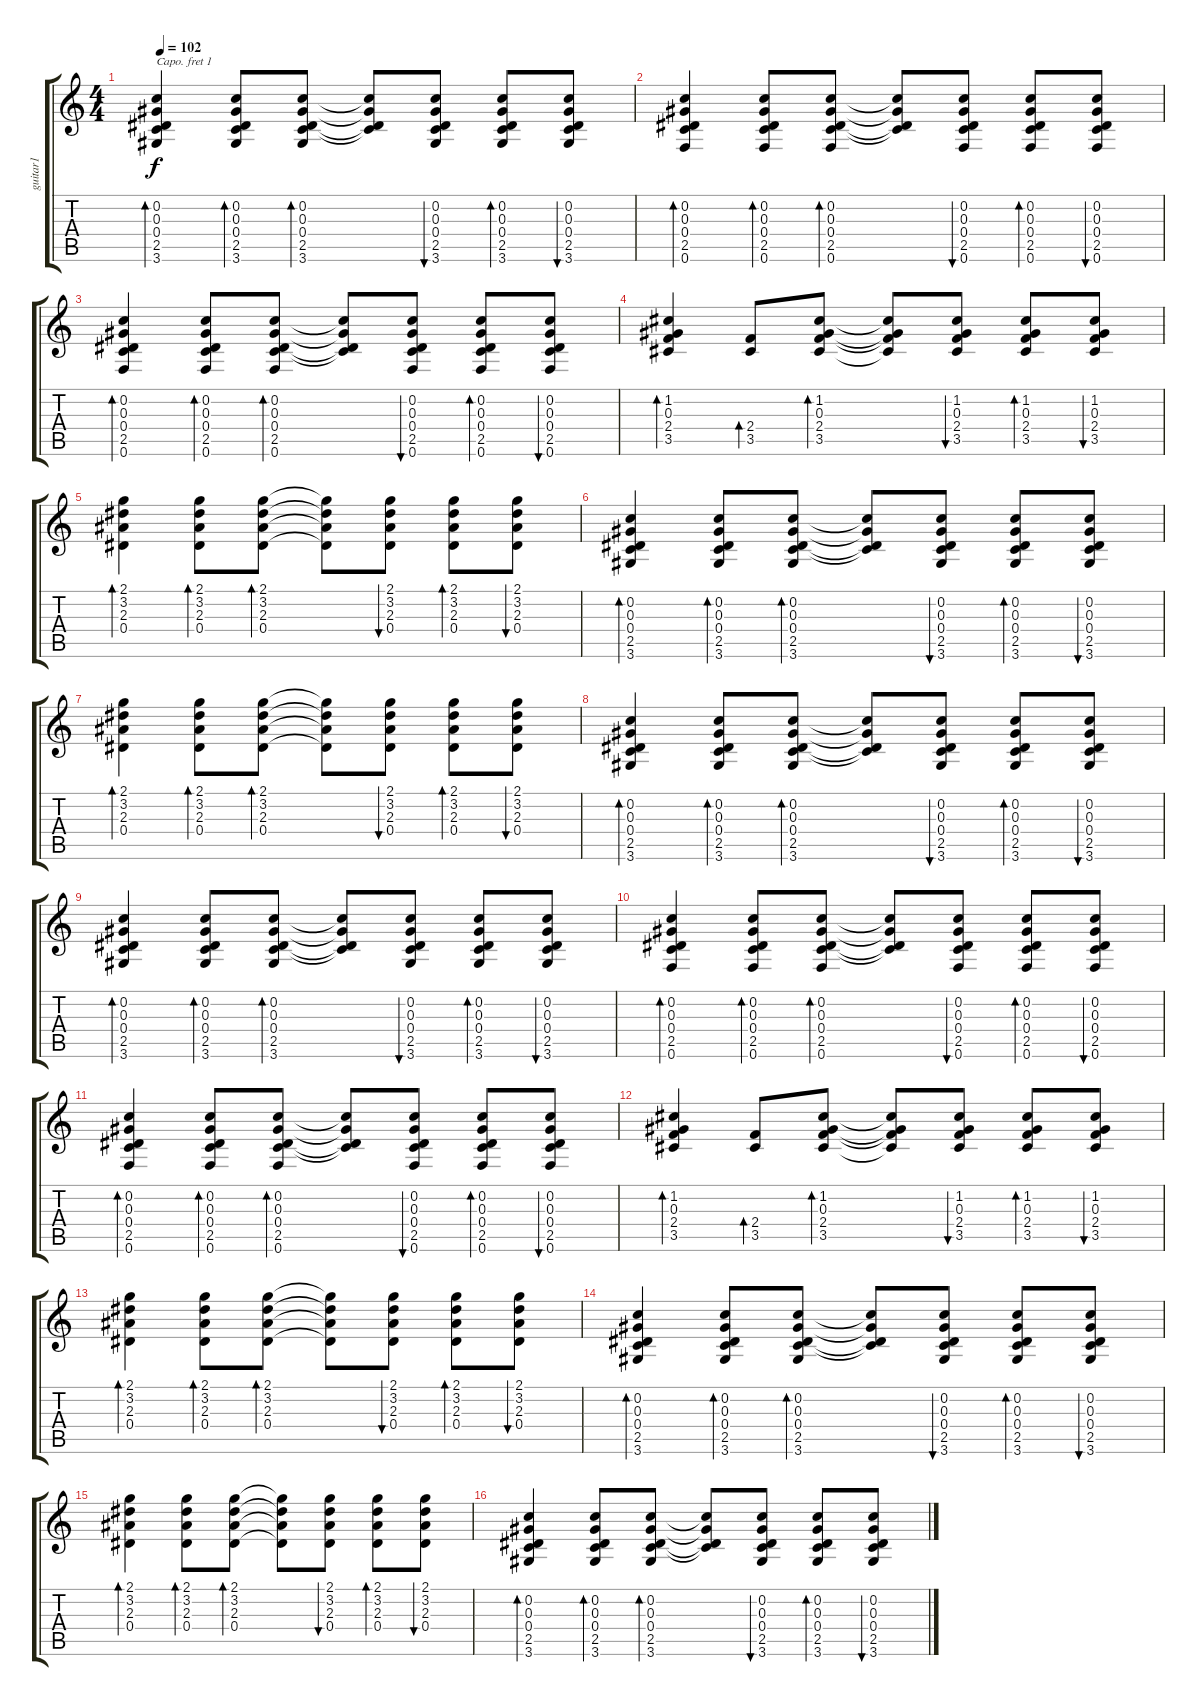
\track ("guitar1" "guitar1") {instrument acousticguitarsteel}
\staff {score tabs}
\capo 1
\tuning (E4 B3 G3 D3 A2 E2) {hide}
\ts (4 4)
\tempo 102
\clef g2
\ks c
(0.2 0.3 0.4 2.5 3.6).4{bd 120 dy f} (0.2 0.3 0.4 2.5 3.6).8{bd 120} (0.2 0.3 0.4 2.5 3.6).8{bd 120} (0.2{t} 0.3{t} 0.4{t} 2.5{t}).8 (0.2 0.3 0.4 2.5 3.6).8{bu 120} (0.2 0.3 0.4 2.5 3.6).8{bd 120} (0.2 0.3 0.4 2.5 3.6).8{bu 120} |
(0.2 0.3 0.4 2.5 0.6).4{bd 120} (0.2 0.3 0.4 2.5 0.6).8{bd 120} (0.2 0.3 0.4 2.5 0.6).8{bd 120} (0.2{t} 0.3{t} 0.4{t} 2.5{t}).8 (0.2 0.3 0.4 2.5 0.6).8{bu 120} (0.2 0.3 0.4 2.5 0.6).8{bd 120} (0.2 0.3 0.4 2.5 0.6).8{bu 120} |
(0.2 0.3 0.4 2.5 0.6).4{bd 120} (0.2 0.3 0.4 2.5 0.6).8{bd 120} (0.2 0.3 0.4 2.5 0.6).8{bd 120} (0.2{t} 0.3{t} 0.4{t} 2.5{t}).8 (0.2 0.3 0.4 2.5 0.6).8{bu 120} (0.2 0.3 0.4 2.5 0.6).8{bd 120} (0.2 0.3 0.4 2.5 0.6).8{bu 120} |
(1.2 0.3 2.4 3.5).4{bd 120} (2.4 3.5).8{bd 120} (1.2 0.3 2.4 3.5).8{bd 120} (1.2{t} 0.3{t} 2.4{t} 3.5{t}).8 (1.2 0.3 2.4 3.5).8{bu 120} (1.2 0.3 2.4 3.5).8{bd 120} (1.2 0.3 2.4 3.5).8{bu 120} |
(2.1 3.2 2.3 0.4).4{bd 120} (2.1 3.2 2.3 0.4).8{bd 120} (2.1 3.2 2.3 0.4).8{bd 120} (2.1{t} 3.2{t} 2.3{t} 0.4{t}).8 (2.1 3.2 2.3 0.4).8{bu 120} (2.1 3.2 2.3 0.4).8{bd 120} (2.1 3.2 2.3 0.4).8{bu 120} |
(0.2 0.3 0.4 2.5 3.6).4{bd 120} (0.2 0.3 0.4 2.5 3.6).8{bd 120} (0.2 0.3 0.4 2.5 3.6).8{bd 120} (0.2{t} 0.3{t} 0.4{t} 2.5{t}).8 (0.2 0.3 0.4 2.5 3.6).8{bu 120} (0.2 0.3 0.4 2.5 3.6).8{bd 120} (0.2 0.3 0.4 2.5 3.6).8{bu 120} |
(2.1 3.2 2.3 0.4).4{bd 120} (2.1 3.2 2.3 0.4).8{bd 120} (2.1 3.2 2.3 0.4).8{bd 120} (2.1{t} 3.2{t} 2.3{t} 0.4{t}).8 (2.1 3.2 2.3 0.4).8{bu 120} (2.1 3.2 2.3 0.4).8{bd 120} (2.1 3.2 2.3 0.4).8{bu 120} |
(0.2 0.3 0.4 2.5 3.6).4{bd 120} (0.2 0.3 0.4 2.5 3.6).8{bd 120} (0.2 0.3 0.4 2.5 3.6).8{bd 120} (0.2{t} 0.3{t} 0.4{t} 2.5{t}).8 (0.2 0.3 0.4 2.5 3.6).8{bu 120} (0.2 0.3 0.4 2.5 3.6).8{bd 120} (0.2 0.3 0.4 2.5 3.6).8{bu 120} |
(0.2 0.3 0.4 2.5 3.6).4{bd 120} (0.2 0.3 0.4 2.5 3.6).8{bd 120} (0.2 0.3 0.4 2.5 3.6).8{bd 120} (0.2{t} 0.3{t} 0.4{t} 2.5{t}).8 (0.2 0.3 0.4 2.5 3.6).8{bu 120} (0.2 0.3 0.4 2.5 3.6).8{bd 120} (0.2 0.3 0.4 2.5 3.6).8{bu 120} |
(0.2 0.3 0.4 2.5 0.6).4{bd 120} (0.2 0.3 0.4 2.5 0.6).8{bd 120} (0.2 0.3 0.4 2.5 0.6).8{bd 120} (0.2{t} 0.3{t} 0.4{t} 2.5{t}).8 (0.2 0.3 0.4 2.5 0.6).8{bu 120} (0.2 0.3 0.4 2.5 0.6).8{bd 120} (0.2 0.3 0.4 2.5 0.6).8{bu 120} |
(0.2 0.3 0.4 2.5 0.6).4{bd 120} (0.2 0.3 0.4 2.5 0.6).8{bd 120} (0.2 0.3 0.4 2.5 0.6).8{bd 120} (0.2{t} 0.3{t} 0.4{t} 2.5{t}).8 (0.2 0.3 0.4 2.5 0.6).8{bu 120} (0.2 0.3 0.4 2.5 0.6).8{bd 120} (0.2 0.3 0.4 2.5 0.6).8{bu 120} |
(1.2 0.3 2.4 3.5).4{bd 120 volume 12} (2.4 3.5).8{bd 120} (1.2 0.3 2.4 3.5).8{bd 120} (1.2{t} 0.3{t} 2.4{t} 3.5{t}).8 (1.2 0.3 2.4 3.5).8{bu 120} (1.2 0.3 2.4 3.5).8{bd 120} (1.2 0.3 2.4 3.5).8{bu 120} |
(2.1 3.2 2.3 0.4).4{bd 120 volume 10} (2.1 3.2 2.3 0.4).8{bd 120} (2.1 3.2 2.3 0.4).8{bd 120} (2.1{t} 3.2{t} 2.3{t} 0.4{t}).8 (2.1 3.2 2.3 0.4).8{bu 120} (2.1 3.2 2.3 0.4).8{bd 120} (2.1 3.2 2.3 0.4).8{bu 120} |
(0.2 0.3 0.4 2.5 3.6).4{bd 120 volume 8} (0.2 0.3 0.4 2.5 3.6).8{bd 120} (0.2 0.3 0.4 2.5 3.6).8{bd 120} (0.2{t} 0.3{t} 0.4{t} 2.5{t}).8 (0.2 0.3 0.4 2.5 3.6).8{bu 120} (0.2 0.3 0.4 2.5 3.6).8{bd 120} (0.2 0.3 0.4 2.5 3.6).8{bu 120} |
(2.1 3.2 2.3 0.4).4{bd 120 volume 7} (2.1 3.2 2.3 0.4).8{bd 120} (2.1 3.2 2.3 0.4).8{bd 120} (2.1{t} 3.2{t} 2.3{t} 0.4{t}).8 (2.1 3.2 2.3 0.4).8{bu 120 volume 7} (2.1 3.2 2.3 0.4).8{bd 120} (2.1 3.2 2.3 0.4).8{bu 120} |
(0.2 0.3 0.4 2.5 3.6).4{bd 120 volume 6} (0.2 0.3 0.4 2.5 3.6).8{bd 120} (0.2 0.3 0.4 2.5 3.6).8{bd 120 volume 5} (0.2{t} 0.3{t} 0.4{t} 2.5{t}).8 (0.2 0.3 0.4 2.5 3.6).8{bu 120 volume 3} (0.2 0.3 0.4 2.5 3.6).8{bd 120} (0.2 0.3 0.4 2.5 3.6).8{bu 120 volume 2}
